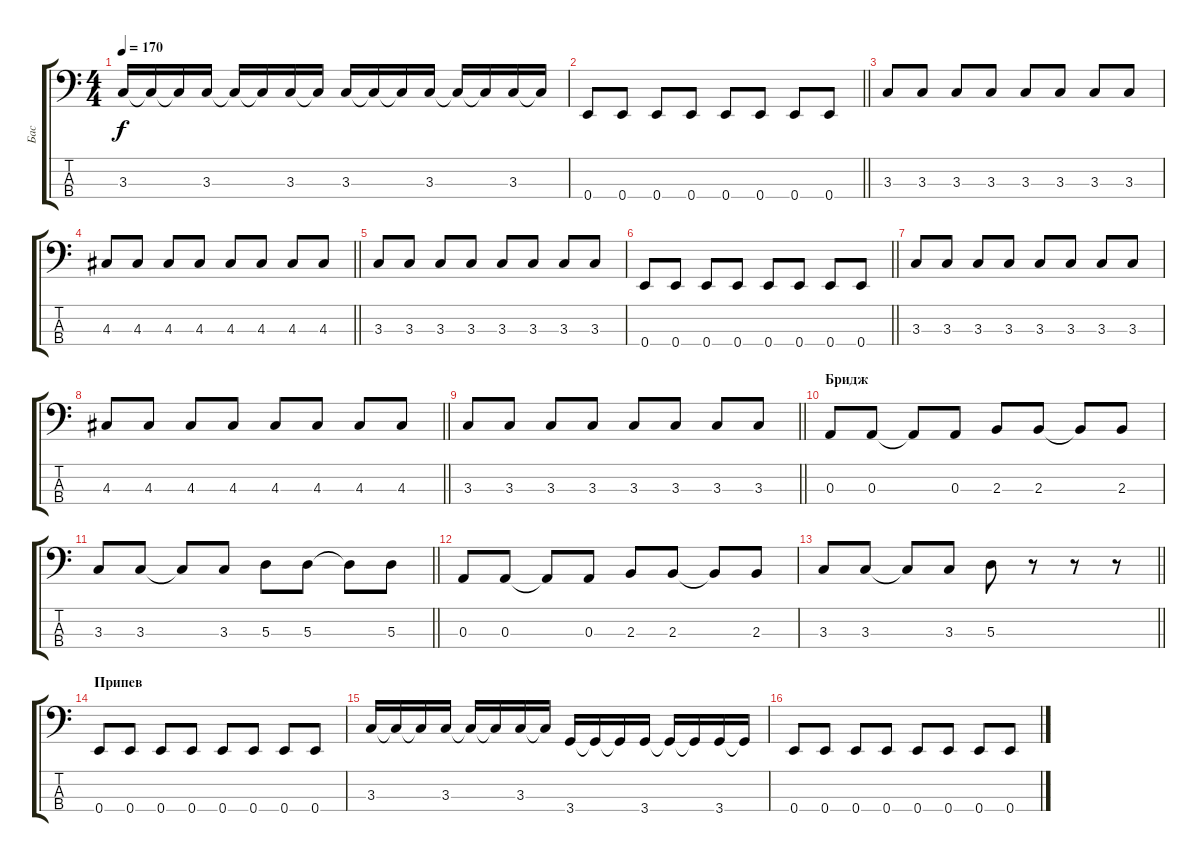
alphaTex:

\track ("Бас" "Бас") {instrument electricbasspick}
\staff {score tabs}
\tuning (G2 D2 A1 E1) {hide}
\ts (4 4)
\tempo 170
\clef f4
\ks c
3.3.16{dy f} 3.3{t}.16 3.3{t}.16 3.3.16 3.3{t}.16 3.3{t}.16 3.3.16 3.3{t}.16 3.3.16 3.3{t}.16 3.3{t}.16 3.3.16 3.3{t}.16 3.3{t}.16 3.3.16 3.3{t}.16 |
\barLineRight lightlight
0.4.8 0.4.8 0.4.8 0.4.8 0.4.8 0.4.8 0.4.8 0.4.8 |
3.3.8 3.3.8 3.3.8 3.3.8 3.3.8 3.3.8 3.3.8 3.3.8 |
\barLineRight lightlight
4.3.8 4.3.8 4.3.8 4.3.8 4.3.8 4.3.8 4.3.8 4.3.8 |
3.3.8 3.3.8 3.3.8 3.3.8 3.3.8 3.3.8 3.3.8 3.3.8 |
\barLineRight lightlight
0.4.8 0.4.8 0.4.8 0.4.8 0.4.8 0.4.8 0.4.8 0.4.8 |
3.3.8 3.3.8 3.3.8 3.3.8 3.3.8 3.3.8 3.3.8 3.3.8 |
\barLineRight lightlight
4.3.8 4.3.8 4.3.8 4.3.8 4.3.8 4.3.8 4.3.8 4.3.8 |
\barLineRight lightlight
3.3.8 3.3.8 3.3.8 3.3.8 3.3.8 3.3.8 3.3.8 3.3.8 |
\section ("" "Бридж")
0.3.8 0.3.8 0.3{t}.8 0.3.8 2.3.8 2.3.8 2.3{t}.8 2.3.8 |
\barLineRight lightlight
3.3.8 3.3.8 3.3{t}.8 3.3.8 5.3.8 5.3.8 5.3{t}.8 5.3.8 |
0.3.8 0.3.8 0.3{t}.8 0.3.8 2.3.8 2.3.8 2.3{t}.8 2.3.8 |
\barLineRight lightlight
3.3.8 3.3.8 3.3{t}.8 3.3.8 5.3.8 r.8 r.8 r.8 |
\section ("" "Припев")
0.4.8 0.4.8 0.4.8 0.4.8 0.4.8 0.4.8 0.4.8 0.4.8 |
3.3.16 3.3{t}.16 3.3{t}.16 3.3.16 3.3{t}.16 3.3{t}.16 3.3.16 3.3{t}.16 3.4.16 3.4{t}.16 3.4{t}.16 3.4.16 3.4{t}.16 3.4{t}.16 3.4.16 3.4{t}.16 |
0.4.8 0.4.8 0.4.8 0.4.8 0.4.8 0.4.8 0.4.8 0.4.8
